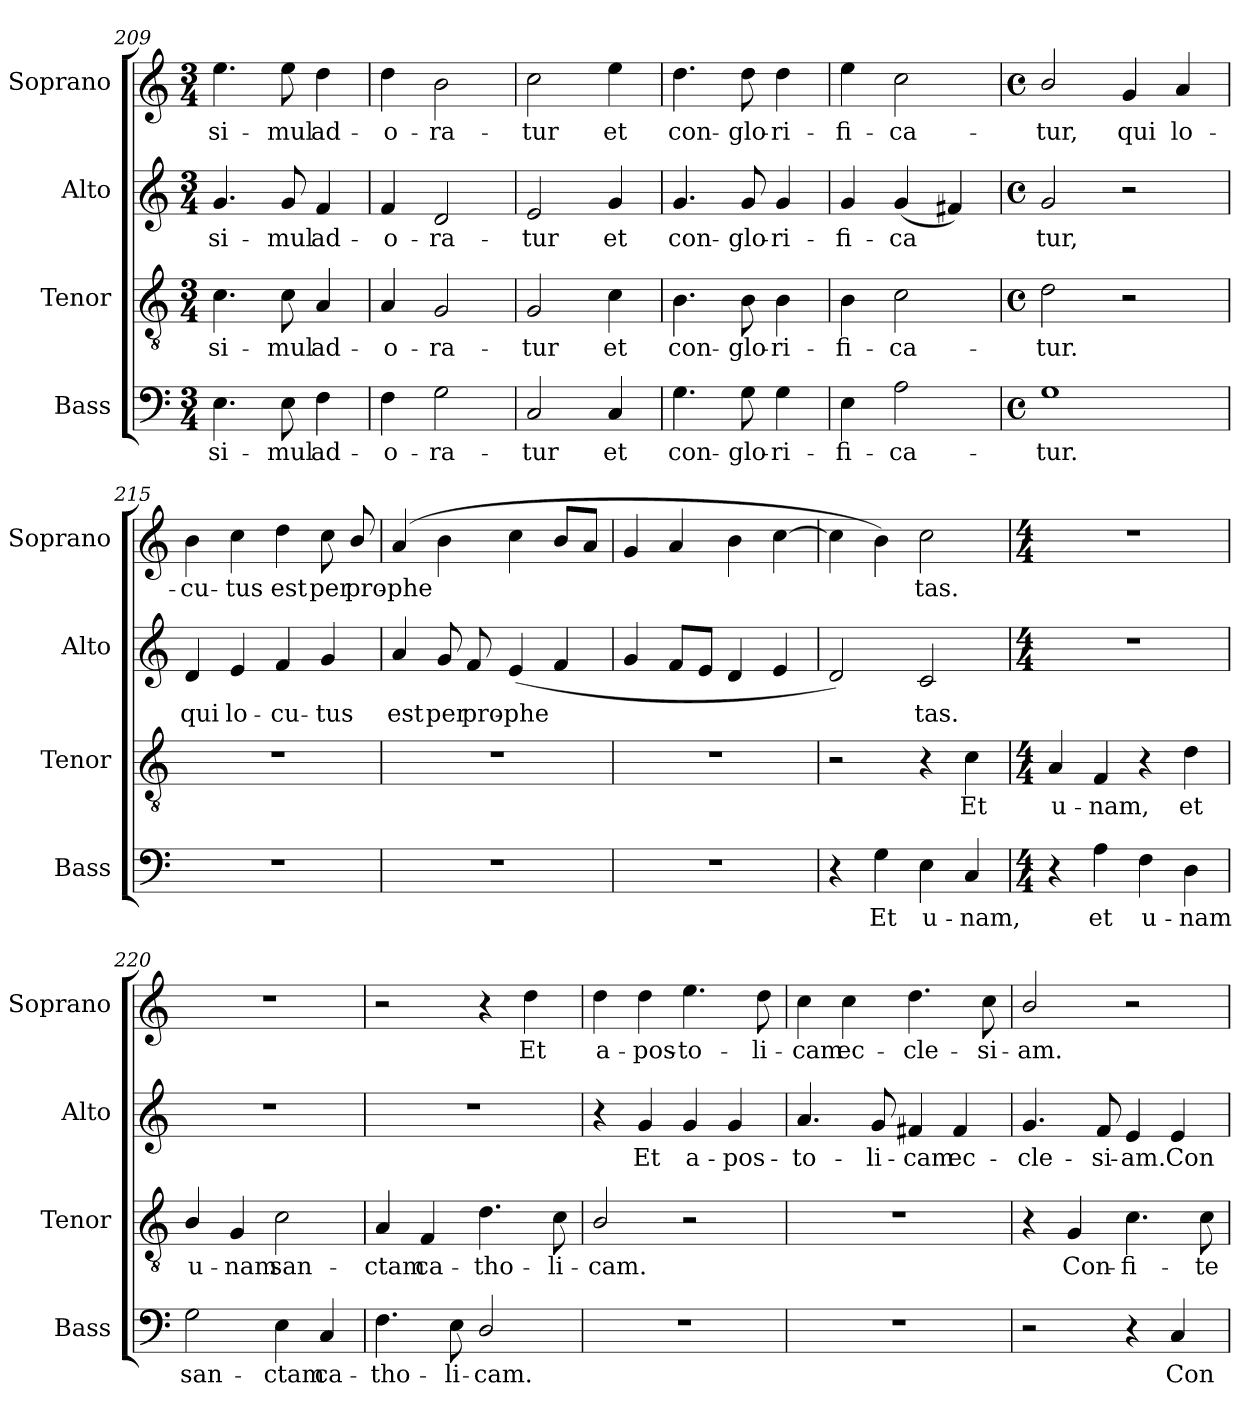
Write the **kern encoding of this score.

**kern	**text	**kern	**text	**kern	**text	**kern	**text
*part4	*part4	*part3	*part3	*part2	*part2	*part1	*part1
*staff4	*staff4	*staff3	*staff3	*staff2	*staff2	*staff1	*staff1
*I"Bass	*	*I"Tenor	*	*I"Alto	*	*I"Soprano	*
*I'Bass	*	*I'Tenor	*	*I'Alto	*	*I'Soprano	*
*clefF4	*	*clefGv2	*	*clefG2	*	*clefG2	*
*k[]	*	*k[]	*	*k[]	*	*k[]	*
*C:	*	*C:	*	*C:	*	*C:	*
*M3/4	*	*M3/4	*	*M3/4	*	*M3/4	*
=209	=209	=209	=209	=209	=209	=209	=209
!	!LO:LY:b	!	!LO:LY:b	!	!LO:LY:b	!	!LO:LY:b
4.E\	si-	4.c\	si-	4.g/	si-	4.ee\	si-
!	!LO:LY:b	!	!LO:LY:b	!	!LO:LY:b	!	!LO:LY:b
8E\	-mul	8c\	-mul	8g/	-mul	8ee\	-mul
!	!LO:LY:b	!	!LO:LY:b	!	!LO:LY:b	!	!LO:LY:b
4F\	ad-	4A/	ad-	4f/	ad-	4dd\	ad-
=210	=210	=210	=210	=210	=210	=210	=210
!	!LO:LY:b	!	!LO:LY:b	!	!LO:LY:b	!	!LO:LY:b
4F\	-o-	4A/	-o-	4f/	-o-	4dd\	-o-
!	!LO:LY:b	!	!LO:LY:b	!	!LO:LY:b	!	!LO:LY:b
2G\	-ra-	2G/	-ra-	2d/	-ra-	2b\	-ra-
=211	=211	=211	=211	=211	=211	=211	=211
!	!LO:LY:b	!	!LO:LY:b	!	!LO:LY:b	!	!LO:LY:b
2C/	-tur	2G/	-tur	2e/	-tur	2cc\	-tur
!	!LO:LY:b	!	!LO:LY:b	!	!LO:LY:b	!	!LO:LY:b
4C/	et	4c\	et	4g/	et	4ee\	et
!!LO:LB:g=z
=212	=212	=212	=212	=212	=212	=212	=212
!	!LO:LY:b	!	!LO:LY:b	!	!LO:LY:b	!	!LO:LY:b
4.G\	con-	4.B\	con-	4.g/	con-	4.dd\	con-
!	!LO:LY:b	!	!LO:LY:b	!	!LO:LY:b	!	!LO:LY:b
8G\	-glo-	8B\	-glo-	8g/	-glo-	8dd\	-glo-
!	!LO:LY:b	!	!LO:LY:b	!	!LO:LY:b	!	!LO:LY:b
4G\	-ri-	4B\	-ri-	4g/	-ri-	4dd\	-ri-
=213	=213	=213	=213	=213	=213	=213	=213
!	!LO:LY:b	!	!LO:LY:b	!	!LO:LY:b	!	!LO:LY:b
4E\	-fi-	4B\	-fi-	4g/	-fi-	4ee\	-fi-
!	!LO:LY:b	!	!LO:LY:b	!	!LO:LY:b	!	!LO:LY:b
2A\	-ca-	2c\	-ca-	(<4g/	-ca­	2cc\	-ca-
.	.	.	.	4f#X/)	.	.	.
=214	=214	=214	=214	=214	=214	=214	=214
*M4/4	*	*M4/4	*	*M4/4	*	*M4/4	*
*met(c)	*	*met(c)	*	*met(c)	*	*met(c)	*
!	!LO:LY:b	!	!LO:LY:b	!	!LO:LY:b	!	!LO:LY:b
1G	-tur.	2d\	-tur.	2g/	tur,	2b/	-tur,
!	!	!	!	!	!	!	!LO:LY:b
.	.	2r	.	2r	.	4g/	qui
!	!	!	!	!	!	!	!LO:LY:b
.	.	.	.	.	.	4a/	lo-
=215	=215	=215	=215	=215	=215	=215	=215
!	!	!	!	!	!LO:LY:b	!	!LO:LY:b
1r	.	1r	.	4d/	qui	4b\	-cu-
!	!	!	!	!	!LO:LY:b	!	!LO:LY:b
.	.	.	.	4e/	lo-	4cc\	-tus
!	!	!	!	!	!LO:LY:b	!	!LO:LY:b
.	.	.	.	4f/	-cu-	4dd\	est
!	!	!	!	!	!LO:LY:b	!	!LO:LY:b
.	.	.	.	4g/	-tus	8cc\	per
!	!	!	!	!	!	!	!LO:LY:b
.	.	.	.	.	.	8b/	pro-
=216	=216	=216	=216	=216	=216	=216	=216
!	!	!	!	!	!LO:LY:b	!	!LO:LY:b
1r	.	1r	.	4a/	est	(>4a/	-phe­
!	!	!	!	!	!LO:LY:b	!	!
.	.	.	.	8g/	per	4b\	.
!	!	!	!	!	!LO:LY:b	!	!
.	.	.	.	8f/	pro-	.	.
!	!	!	!	!	!LO:LY:b	!	!
.	.	.	.	(<4e/	-phe­	4cc\	.
.	.	.	.	4f/	.	8b/L	.
.	.	.	.	.	.	8a/J	.
=217	=217	=217	=217	=217	=217	=217	=217
1r	.	1r	.	4g/	.	4g/	.
.	.	.	.	8f/L	.	4a/	.
.	.	.	.	8e/J	.	.	.
.	.	.	.	4d/	.	4b\	.
.	.	.	.	4e/	.	[4cc\	.
=218	=218	=218	=218	=218	=218	=218	=218
4r	.	2r	.	2d/)	.	4cc\]	.
!	!LO:LY:b	!	!	!	!	!	!
4G\	Et	.	.	.	.	4b\)	.
!	!LO:LY:b	!	!	!	!LO:LY:b	!	!LO:LY:b
4E\	u-	4r	.	2c/	tas.	2cc\	tas.
!	!LO:LY:b	!	!LO:LY:b	!	!	!	!
4C/	-nam,	4c\	Et	.	.	.	.
!!LO:LB:g=z
=219	=219	=219	=219	=219	=219	=219	=219
*M4/4	*	*M4/4	*	*M4/4	*	*M4/4	*
!	!	!	!LO:LY:b	!	!	!	!
4r	.	4A/	u-	1r	.	1r	.
!	!LO:LY:b	!	!LO:LY:b	!	!	!	!
4A\	et	4F/	-nam,	.	.	.	.
!	!LO:LY:b	!	!	!	!	!	!
4F\	u-	4r	.	.	.	.	.
!	!LO:LY:b	!	!LO:LY:b	!	!	!	!
4D\	-nam	4d\	et	.	.	.	.
=220	=220	=220	=220	=220	=220	=220	=220
!	!LO:LY:b	!	!LO:LY:b	!	!	!	!
2G\	san-	4B/	u-	1r	.	1r	.
!	!	!	!LO:LY:b	!	!	!	!
.	.	4G/	-nam	.	.	.	.
!	!LO:LY:b	!	!LO:LY:b	!	!	!	!
4E\	-ctam	2c\	san-	.	.	.	.
!	!LO:LY:b	!	!	!	!	!	!
4C/	ca-	.	.	.	.	.	.
=221	=221	=221	=221	=221	=221	=221	=221
!	!LO:LY:b	!	!LO:LY:b	!	!	!	!
4.F\	-tho-	4A/	-ctam	1r	.	2r	.
!	!	!	!LO:LY:b	!	!	!	!
.	.	4F/	ca-	.	.	.	.
!	!LO:LY:b	!	!	!	!	!	!
8E\	-li-	.	.	.	.	.	.
!	!LO:LY:b	!	!LO:LY:b	!	!	!	!
2D/	-cam.	4.d\	-tho-	.	.	4r	.
!	!	!	!	!	!	!	!LO:LY:b
.	.	.	.	.	.	4dd\	Et
!	!	!	!LO:LY:b	!	!	!	!
.	.	8c\	-li-	.	.	.	.
=222	=222	=222	=222	=222	=222	=222	=222
!	!	!	!LO:LY:b	!	!	!	!LO:LY:b
1r	.	2B/	-cam.	4r	.	4dd\	a-
!	!	!	!	!	!LO:LY:b	!	!LO:LY:b
.	.	.	.	4g/	Et	4dd\	-pos-
!	!	!	!	!	!LO:LY:b	!	!LO:LY:b
.	.	2r	.	4g/	a-	4.ee\	-to-
!	!	!	!	!	!LO:LY:b	!	!
.	.	.	.	4g/	-pos-	.	.
!	!	!	!	!	!	!	!LO:LY:b
.	.	.	.	.	.	8dd\	-li-
=223	=223	=223	=223	=223	=223	=223	=223
!	!	!	!	!	!LO:LY:b	!	!LO:LY:b
1r	.	1r	.	4.a/	-to-	4cc\	-cam
!	!	!	!	!	!	!	!LO:LY:b
.	.	.	.	.	.	4cc\	ec-
!	!	!	!	!	!LO:LY:b	!	!
.	.	.	.	8g/	-li-	.	.
!	!	!	!	!	!LO:LY:b	!	!LO:LY:b
.	.	.	.	4f#X/	-cam	4.dd\	-cle-
!	!	!	!	!	!LO:LY:b	!	!
.	.	.	.	4f#/	ec-	.	.
!	!	!	!	!	!	!	!LO:LY:b
.	.	.	.	.	.	8cc\	-si-
=224	=224	=224	=224	=224	=224	=224	=224
!	!	!	!	!	!LO:LY:b	!	!LO:LY:b
2r	.	4r	.	4.g/	-cle-	2b/	-am.
!	!	!	!LO:LY:b	!	!	!	!
.	.	4G/	Con-	.	.	.	.
!	!	!	!	!	!LO:LY:b	!	!
.	.	.	.	8f/	-si-	.	.
!	!	!	!LO:LY:b	!	!LO:LY:b	!	!
4r	.	4.c\	-fi-	4e/	-am.	2r	.
!	!LO:LY:b	!	!	!	!LO:LY:b	!	!
4C/	Con-	.	.	4e/	Con-	.	.
!	!	!	!LO:LY:b	!	!	!	!
.	.	8c\	-te-	.	.	.	.
=	=	=	=	=	=	=	=
*-	*-	*-	*-	*-	*-	*-	*-
